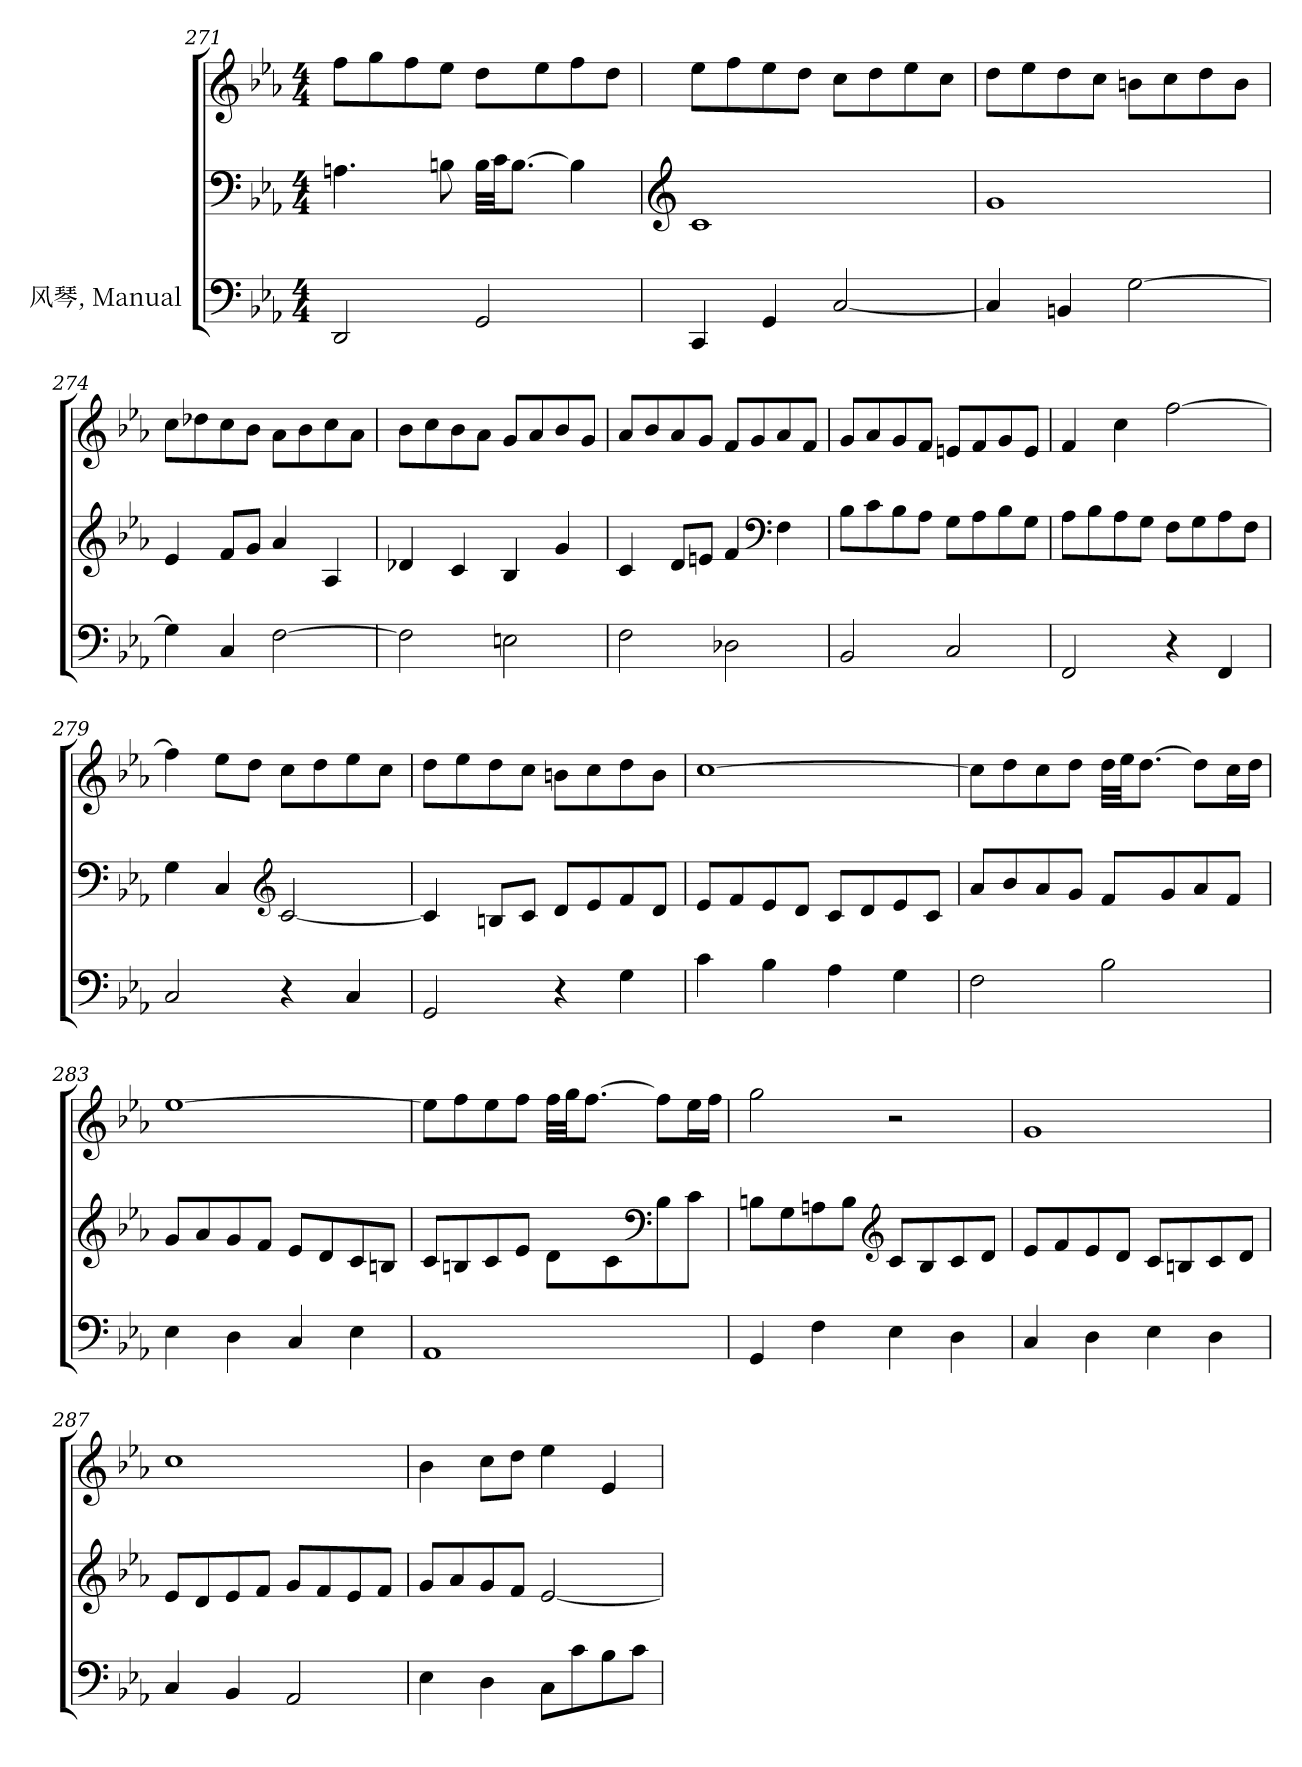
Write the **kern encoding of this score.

**kern	**kern	**kern
*part1	*part1	*part1
*staff3	*staff2	*staff1
*I"风琴, Manual	*	*
*clefF4	*clefF4	*clefG2
*k[b-e-a-]	*k[b-e-a-]	*k[b-e-a-]
*M4/4	*M4/4	*M4/4
=271	=271	=271
2DD/	4.An\	8ff\L
.	.	8gg\
.	.	8ff\
.	8Bn\	8ee-\J
2GG/	32B\LLL	8dd\L
.	32c\JJ	.
.	[8.B\J	.
.	.	8ee-\
.	4B\]	8ff\
.	.	8dd\J
!!LO:LB:g=z
=272	=272	=272
*	*clefG2	*
4CC/	1c	8ee-\L
.	.	8ff\
4GG/	.	8ee-\
.	.	8dd\J
[2C/	.	8cc\L
.	.	8dd\
.	.	8ee-\
.	.	8cc\J
=273	=273	=273
4C/]	1g	8dd\L
.	.	8ee-\
4BBn/	.	8dd\
.	.	8cc\J
[2G\	.	8bn\L
.	.	8cc\
.	.	8dd\
.	.	8b\J
=274	=274	=274
4G\]	4e-/	8cc\L
.	.	8dd-X\
4C/	8f/L	8cc\
.	8g/J	8b-\J
[2F\	4a-/	8a-\L
.	.	8b-\
.	4A-/	8cc\
.	.	8a-\J
=275	=275	=275
2F\]	4d-X/	8b-\L
.	.	8cc\
.	4c/	8b-\
.	.	8a-\J
2En\	4B-/	8g/L
.	.	8a-/
.	4g/	8b-/
.	.	8g/J
!!LO:LB:g=z
=276	=276	=276
2F\	4c/	8a-/L
.	.	8b-/
.	8d/L	8a-/
.	8en/J	8g/J
2D-X\	4f/	8f/L
.	.	8g/
*	*clefF4	*
.	4F\	8a-/
.	.	8f/J
=277	=277	=277
2BB-/	8B-\L	8g/L
.	8c\	8a-/
.	8B-\	8g/
.	8A-\J	8f/J
2C/	8G\L	8en/L
.	8A-\	8f/
.	8B-\	8g/
.	8G\J	8e/J
=278	=278	=278
2FF/	8A-\L	4f/
.	8B-\	.
.	8A-\	4cc\
.	8G\J	.
4r	8F\L	[2ff\
.	8G\	.
4FF/	8A-\	.
.	8F\J	.
=279	=279	=279
2C/	4G\	4ff\]
.	4C/	8ee-\L
.	.	8dd\J
*	*clefG2	*
4r	[2c/	8cc\L
.	.	8dd\
4C/	.	8ee-\
.	.	8cc\J
!!LO:LB:g=z
=280	=280	=280
2GG/	4c/]	8dd\L
.	.	8ee-\
.	8Bn/L	8dd\
.	8c/J	8cc\J
4r	8d/L	8bn\L
.	8e-/	8cc\
4G\	8f/	8dd\
.	8d/J	8b\J
=281	=281	=281
4c\	8e-/L	[1cc
.	8f/	.
4B-\	8e-/	.
.	8d/J	.
4A-\	8c/L	.
.	8d/	.
4G\	8e-/	.
.	8c/J	.
=282	=282	=282
2F\	8a-/L	8cc\L]
.	8b-/	8dd\
.	8a-/	8cc\
.	8g/J	8dd\J
2B-\	8f/L	32dd\LLL
.	.	32ee-\JJ
.	.	[8.dd\J
.	8g/	.
.	8a-/	8dd\L]
.	8f/J	16cc\L
.	.	16dd\JJ
=283	=283	=283
4E-\	8g/L	[1ee-
.	8a-/	.
4D\	8g/	.
.	8f/J	.
4C/	8e-/L	.
.	8d/	.
4E-\	8c/	.
.	8Bn/J	.
!!LO:PB:g=z
=284	=284	=284
1AA-	8c/L	8ee-\L]
.	8Bn/	8ff\
.	8c/	8ee-\
.	8e-/J	8ff\J
.	8d\L	32ff\LLL
.	.	32gg\JJ
.	.	[8.ff\J
.	8c\	.
*	*clefF4	*
.	8B\	8ff\L]
.	8c\J	16ee-\L
.	.	16ff\JJ
=285	=285	=285
4GG/	8Bn\L	2gg\
.	8G\	.
4F\	8An\	.
.	8B\J	.
*	*clefG2	*
4E-\	8c/L	2r
.	8B/	.
4D\	8c/	.
.	8d/J	.
=286	=286	=286
4C/	8e-/L	1g
.	8f/	.
4D\	8e-/	.
.	8d/J	.
4E-\	8c/L	.
.	8Bn/	.
4D\	8c/	.
.	8d/J	.
=287	=287	=287
4C/	8e-/L	1cc
.	8d/	.
4BB-/	8e-/	.
.	8f/J	.
2AA-/	8g/L	.
.	8f/	.
.	8e-/	.
.	8f/J	.
!!LO:LB:g=z
=288	=288	=288
4E-\	8g/L	4b-\
.	8a-/	.
4D\	8g/	8cc\L
.	8f/J	8dd\J
8C\L	[2e-/	4ee-\
8c\	.	.
8B-\	.	4e-/
8c\J	.	.
=	=	=
*-	*-	*-
